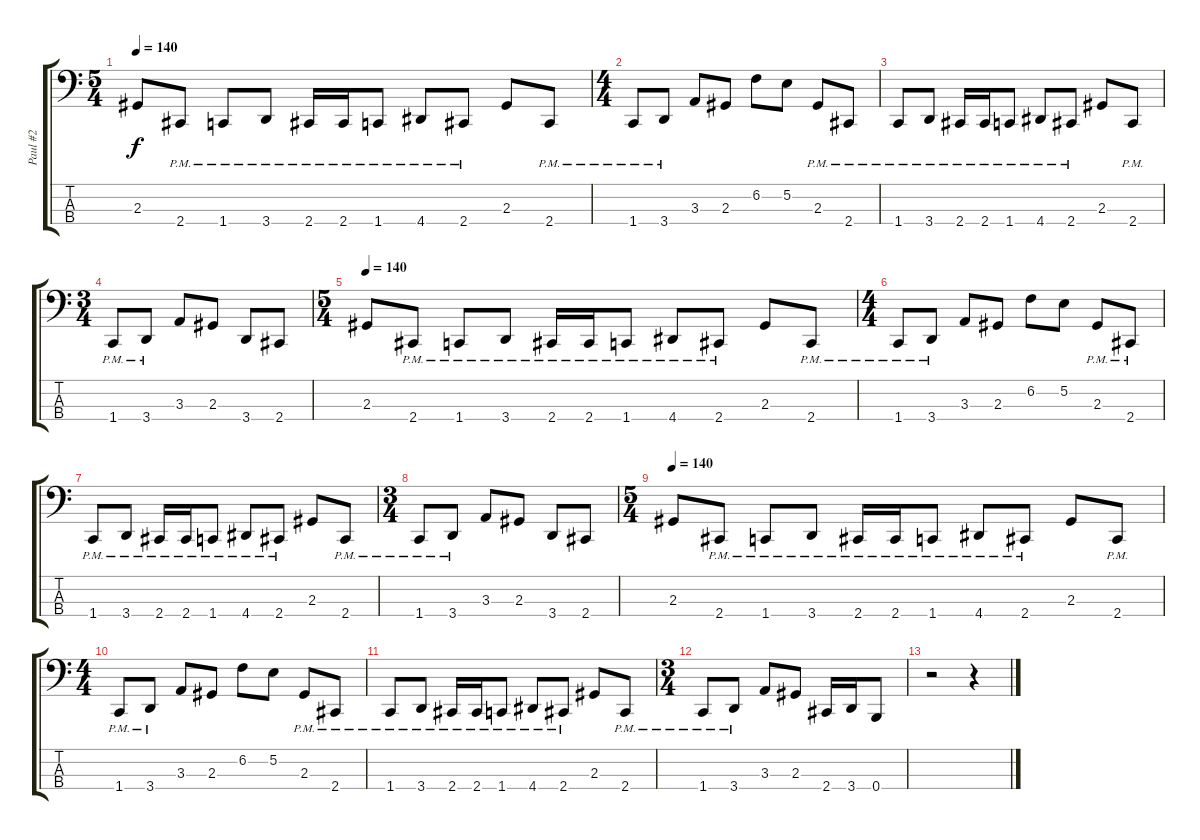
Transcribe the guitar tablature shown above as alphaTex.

\track ("Paul #2" "Paul #2") {instrument electricbasspick}
\staff {score tabs}
\tuning (E2 B1 Gb1 B0) {hide}
\ts (5 4)
\tempo 140
\clef f4
\ks c
2.3.8{dy f} 2.4{pm}.8 1.4{pm}.8 3.4{pm}.8 2.4{pm}.16 2.4{pm}.16 1.4{pm}.8 4.4{pm}.8 2.4{pm}.8 2.3.8 2.4{pm}.8 |
\ts (4 4)
1.4{pm}.8 3.4{pm}.8 3.3.8 2.3.8 6.2.8 5.2.8 2.3{pm}.8 2.4{pm}.8 |
1.4{pm}.8 3.4{pm}.8 2.4{pm}.16 2.4{pm}.16 1.4{pm}.8 4.4{pm}.8 2.4{pm}.8 2.3.8 2.4{pm}.8 |
\ts (3 4)
1.4{pm}.8 3.4{pm}.8 3.3.8 2.3.8 3.4.8 2.4.8 |
\ts (5 4)
\tempo 140
2.3.8 2.4{pm}.8 1.4{pm}.8 3.4{pm}.8 2.4{pm}.16 2.4{pm}.16 1.4{pm}.8 4.4{pm}.8 2.4{pm}.8 2.3.8 2.4{pm}.8 |
\ts (4 4)
1.4{pm}.8 3.4{pm}.8 3.3.8 2.3.8 6.2.8 5.2.8 2.3{pm}.8 2.4{pm}.8 |
1.4{pm}.8 3.4{pm}.8 2.4{pm}.16 2.4{pm}.16 1.4{pm}.8 4.4{pm}.8 2.4{pm}.8 2.3.8 2.4{pm}.8 |
\ts (3 4)
1.4{pm}.8 3.4{pm}.8 3.3.8 2.3.8 3.4.8 2.4.8 |
\ts (5 4)
\tempo 140
2.3.8 2.4{pm}.8 1.4{pm}.8 3.4{pm}.8 2.4{pm}.16 2.4{pm}.16 1.4{pm}.8 4.4{pm}.8 2.4{pm}.8 2.3.8 2.4{pm}.8 |
\ts (4 4)
1.4{pm}.8 3.4{pm}.8 3.3.8 2.3.8 6.2.8 5.2.8 2.3{pm}.8 2.4{pm}.8 |
1.4{pm}.8 3.4{pm}.8 2.4{pm}.16 2.4{pm}.16 1.4{pm}.8 4.4{pm}.8 2.4{pm}.8 2.3.8 2.4{pm}.8 |
\ts (3 4)
1.4{pm}.8 3.4{pm}.8 3.3.8 2.3.8 2.4.16 3.4.16 0.4.8 |
r.2 r.4
